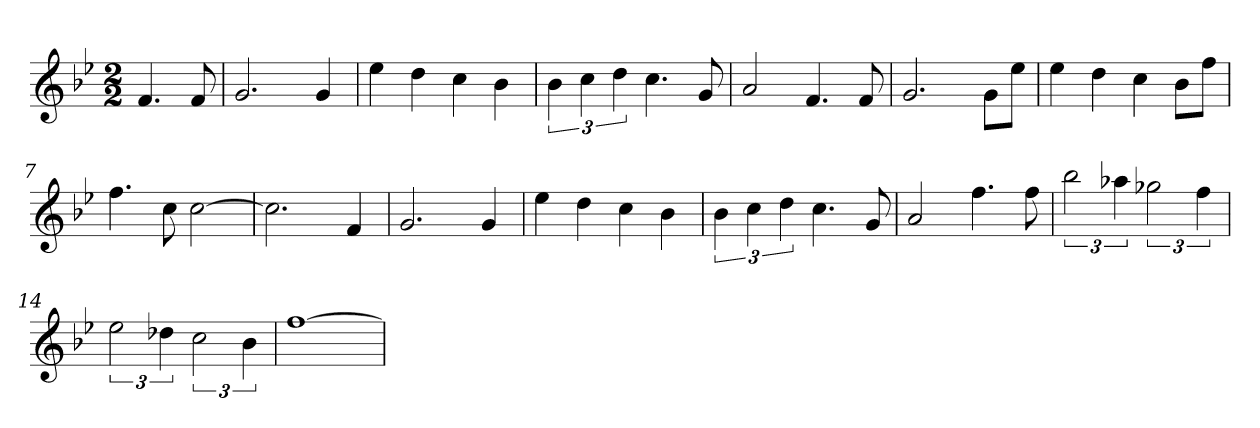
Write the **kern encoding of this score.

**kern
*part1
*staff1
*clefG2
*k[b-e-]
*B-:
*M2/2
*MM200
=
4.f
8f
=1
2.g
4g
=2
4ee-
4dd
4cc
4b-
=3
6b-
6cc
6dd
4.cc
8g
=4
2a
4.f
8f
=5
2.g
8gL
8ee-J
=6
4ee-
4dd
4cc
8b-L
8ffJ
=7
4.ff
8cc
[2cc
=8
2.cc]
4f
=9
2.g
4g
=10
4ee-
4dd
4cc
4b-
=11
6b-
6cc
6dd
4.cc
8g
=12
2a
4.ff
8ff
=13
3bb-
6aa-X
3gg-X
6ff
=14
3ee-
6dd-X
3cc
6b-
=15
[1ff
=
*-
